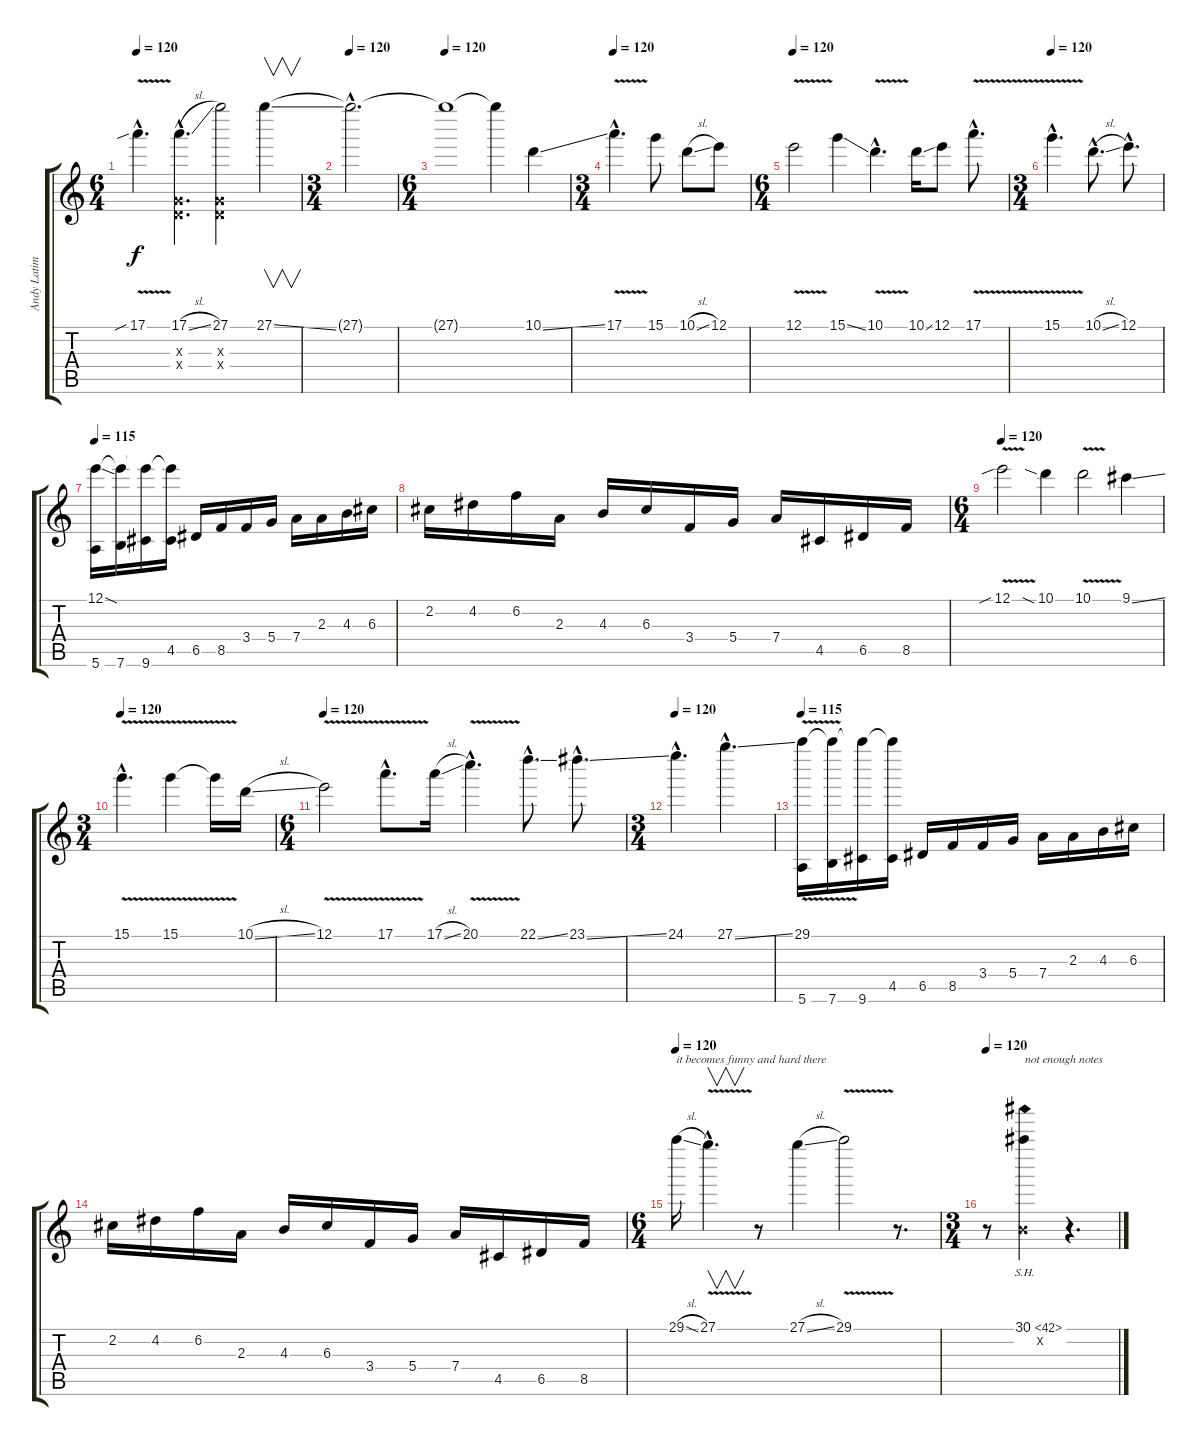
\track ("Andy Latimer - Guitar 1" "Andy Latim") {instrument overdrivenguitar}
\staff {score tabs}
\tuning (E4 B3 G3 D3 A2 E2) {hide}
\ts (6 4)
\tempo 120
\clef g2
\ks c
17.1{v sib hac}.4{d dy f} (17.1{sl hac} 0.3{hac x} 0.4{hac x}).4{d} (27.1 0.3{x} 0.4{x}).2 27.1{ss}.4{v} |
\ts (3 4)
\tempo 120
27.1{hac t}.2{d} |
\ts (6 4)
\tempo 120
27.1{t}.1 27.1{t}.4 10.1{ss}.4 |
\ts (3 4)
\tempo 120
17.1{v hac}.4{d} 15.1.8 10.1{sl}.8 12.1.8 |
\ts (6 4)
\tempo 120
12.1{v}.2 15.1{ss}.4 10.1{v hac}.4{d} 10.1{ss}.16 12.1.8 17.1{v hac}.8{d} |
\ts (3 4)
\tempo 120
15.1{v hac}.4{d} 10.1{sl hac}.8{d} 12.1{hac}.8{d} |
\tempo 115
(12.1{sod} 5.6).16 (12.1{t} 7.6).16 (12.1{t} 9.6).16 (12.1{t} 4.5).16 6.5.16 8.5.16 3.4.16 5.4.16 7.4.16 2.3.16 4.3.16 6.3.16 |
2.2.16 4.2.16 6.2.16 2.3.16 4.3.16 6.3.16 3.4.16 5.4.16 7.4.16 4.5.16 6.5.16 8.5.16 |
\ts (6 4)
\tempo 120
12.1{v sib}.2 10.1{sia}.4 10.1{v}.2 9.1{ss}.4 |
\ts (3 4)
\tempo 120
15.1{v hac}.4{d} 15.1{v}.4 15.1{t}.16 10.1{sl}.16 |
\ts (6 4)
\tempo 120
12.1{v}.2 17.1{v hac}.8{d} 17.1{sl}.16 20.1{v hac}.4{d} 22.1{ss hac}.8{d} 23.1{ss hac}.8{d} |
\ts (3 4)
\tempo 120
24.1{hac}.4{d} 27.1{ss hac}.4{d} |
\tempo 115
(29.1{v} 5.6).16 (29.1{t} 7.6).16 (29.1{t} 9.6).16 (29.1{t} 4.5).16 6.5.16 8.5.16 3.4.16 5.4.16 7.4.16 2.3.16 4.3.16 6.3.16 |
2.2.16 4.2.16 6.2.16 2.3.16 4.3.16 6.3.16 3.4.16 5.4.16 7.4.16 4.5.16 6.5.16 8.5.16 |
\ts (6 4)
\tempo 120
29.1{sl}.16{txt "it becomes funny and hard there "} 27.1{v hac}.4{v d} r.8 27.1{sl}.4 29.1{v}.2 r.8{d} |
\ts (3 4)
\tempo 120
r.8 (30.1{sh 12} 0.2{x}).4{txt "not enough notes"} r.4{d}
